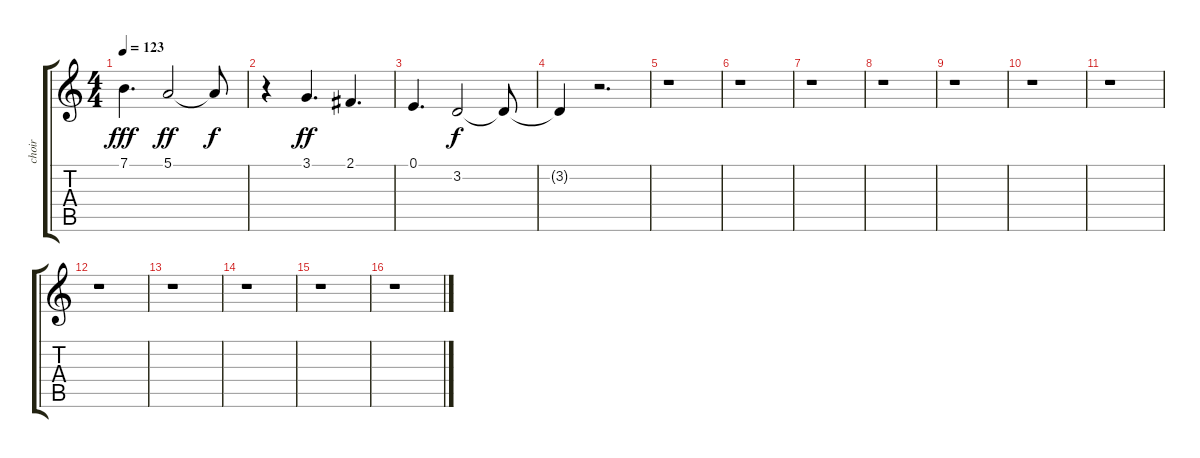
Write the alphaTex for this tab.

\track ("choir" "choir") {instrument choiraahs}
\staff {score tabs}
\tuning (E4 B3 G3 D3 A2 E2) {hide}
\ts (4 4)
\tempo 123
\clef g2
\ks c
7.1.4{d dy fff} 5.1.2{dy ff} 5.1{t}.8{dy f} |
r.4 3.1.4{d dy ff} 2.1.4{d} |
0.1.4{d} 3.2.2{dy f} 3.2{t}.8 |
3.2{t}.4 r.2{d} |
r.1 |
r.1 |
r.1 |
r.1 |
r.1 |
r.1 |
r.1 |
r.1 |
r.1 |
r.1 |
r.1 |
r.1
